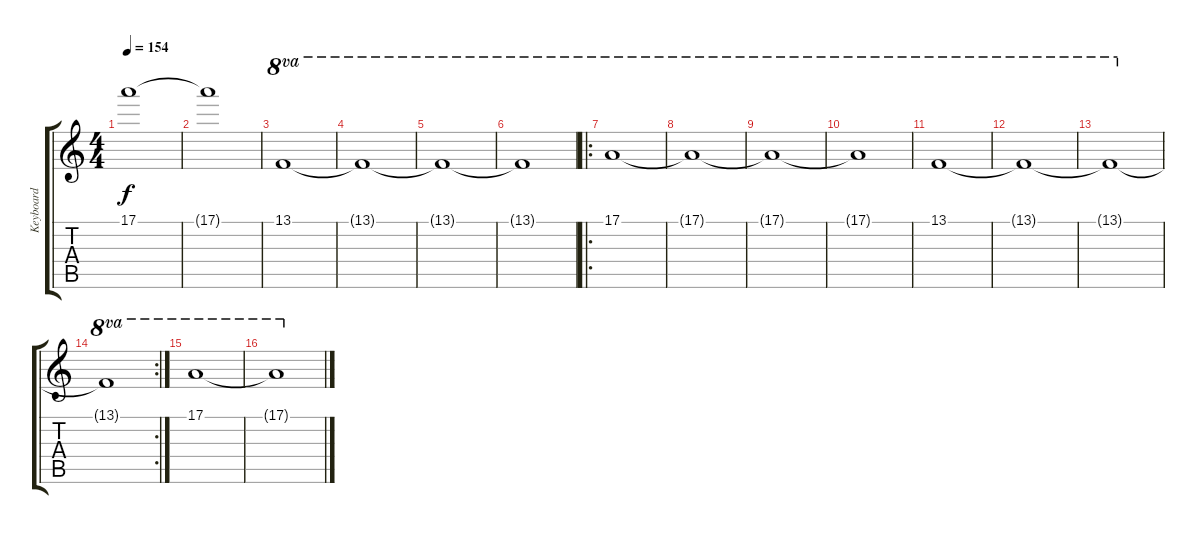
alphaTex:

\track ("Keyboard" "Keyboard") {instrument synthstrings1}
\staff {score tabs}
\tuning (E4 B3 G3 D3 A2 D2) {hide}
\ts (4 4)
\tempo 154
\clef g2
\ks c
17.1{t}.1{ot 8vb dy f} |
17.1{t}.1{ot 8vb} |
13.1.1{ot 8va} |
13.1{t}.1{ot 8va} |
13.1{t}.1{ot 8va} |
13.1{t}.1{ot 8va} |
\ro
17.1.1{ot 8va} |
17.1{t}.1{ot 8va} |
17.1{t}.1{ot 8va} |
17.1{t}.1{ot 8va} |
13.1.1{ot 8va} |
13.1{t}.1{ot 8va} |
13.1{t}.1{ot 8va} |
\rc 2
13.1{t}.1{ot 8va} |
17.1.1{ot 8va} |
17.1{t}.1{ot 8va}
